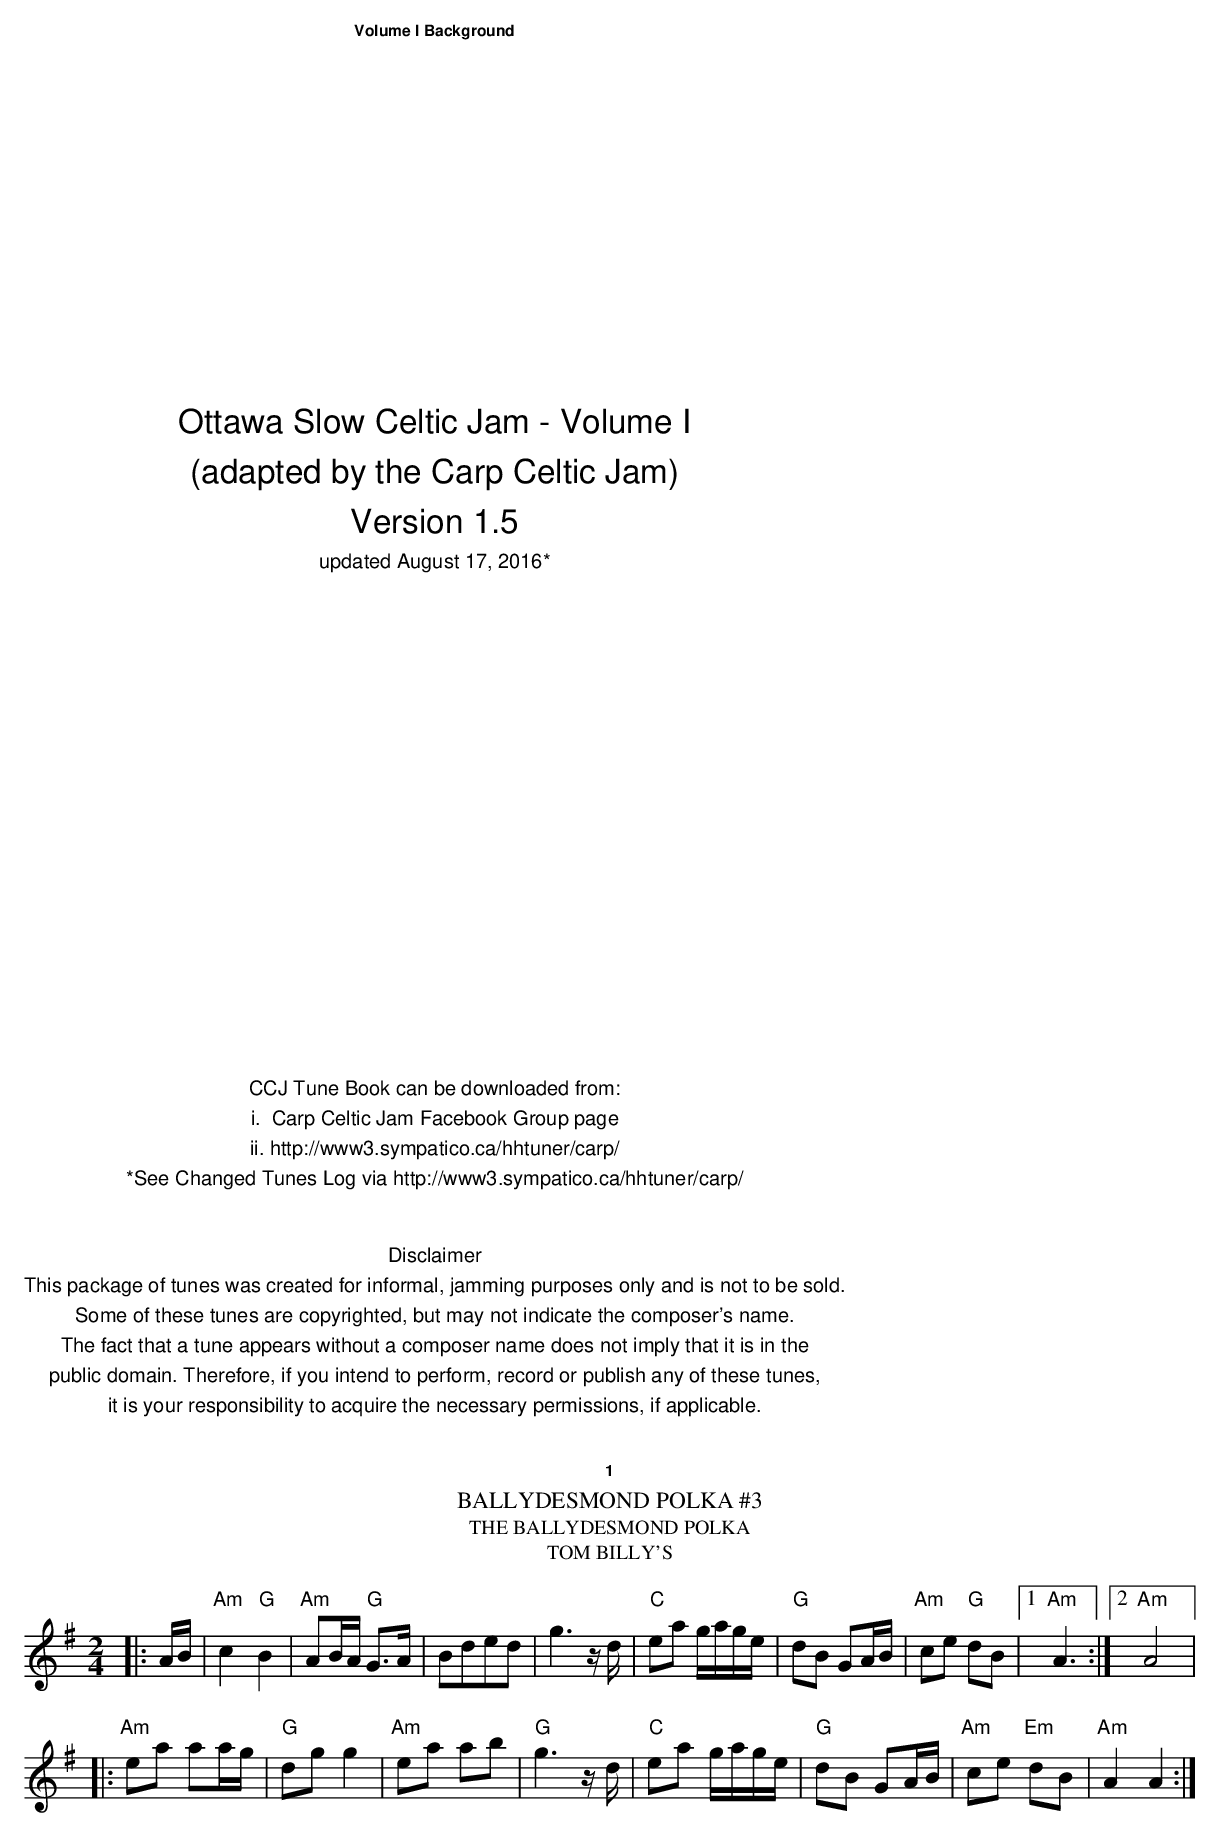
X:1
T:Ballydesmond Polka \#3
T:Ballydesmond Polka, The
T:Tom Billy's
M:2/4
L:1/16
K:Ador
Q:1/4=60
|:AB|"Am"c4 "G"B4|"Am"A2BA "G"G3A|B2d2e2d2|g6 z d|\
"C"e2a2 gage|"G"d2B2 G2AB|"Am"c2e2 "G"d2B2|[1"Am"A6:|[2"Am"A8|:
"Am"e2a2 a2ag|"G"d2g2 g4|"Am"e2a2 a2b2|"G"g6 z d|\
"C"e2a2 gage|"G"d2B2 G2AB|"Am"c2e2 "Em"d2B2|"Am"A4 A4:|
